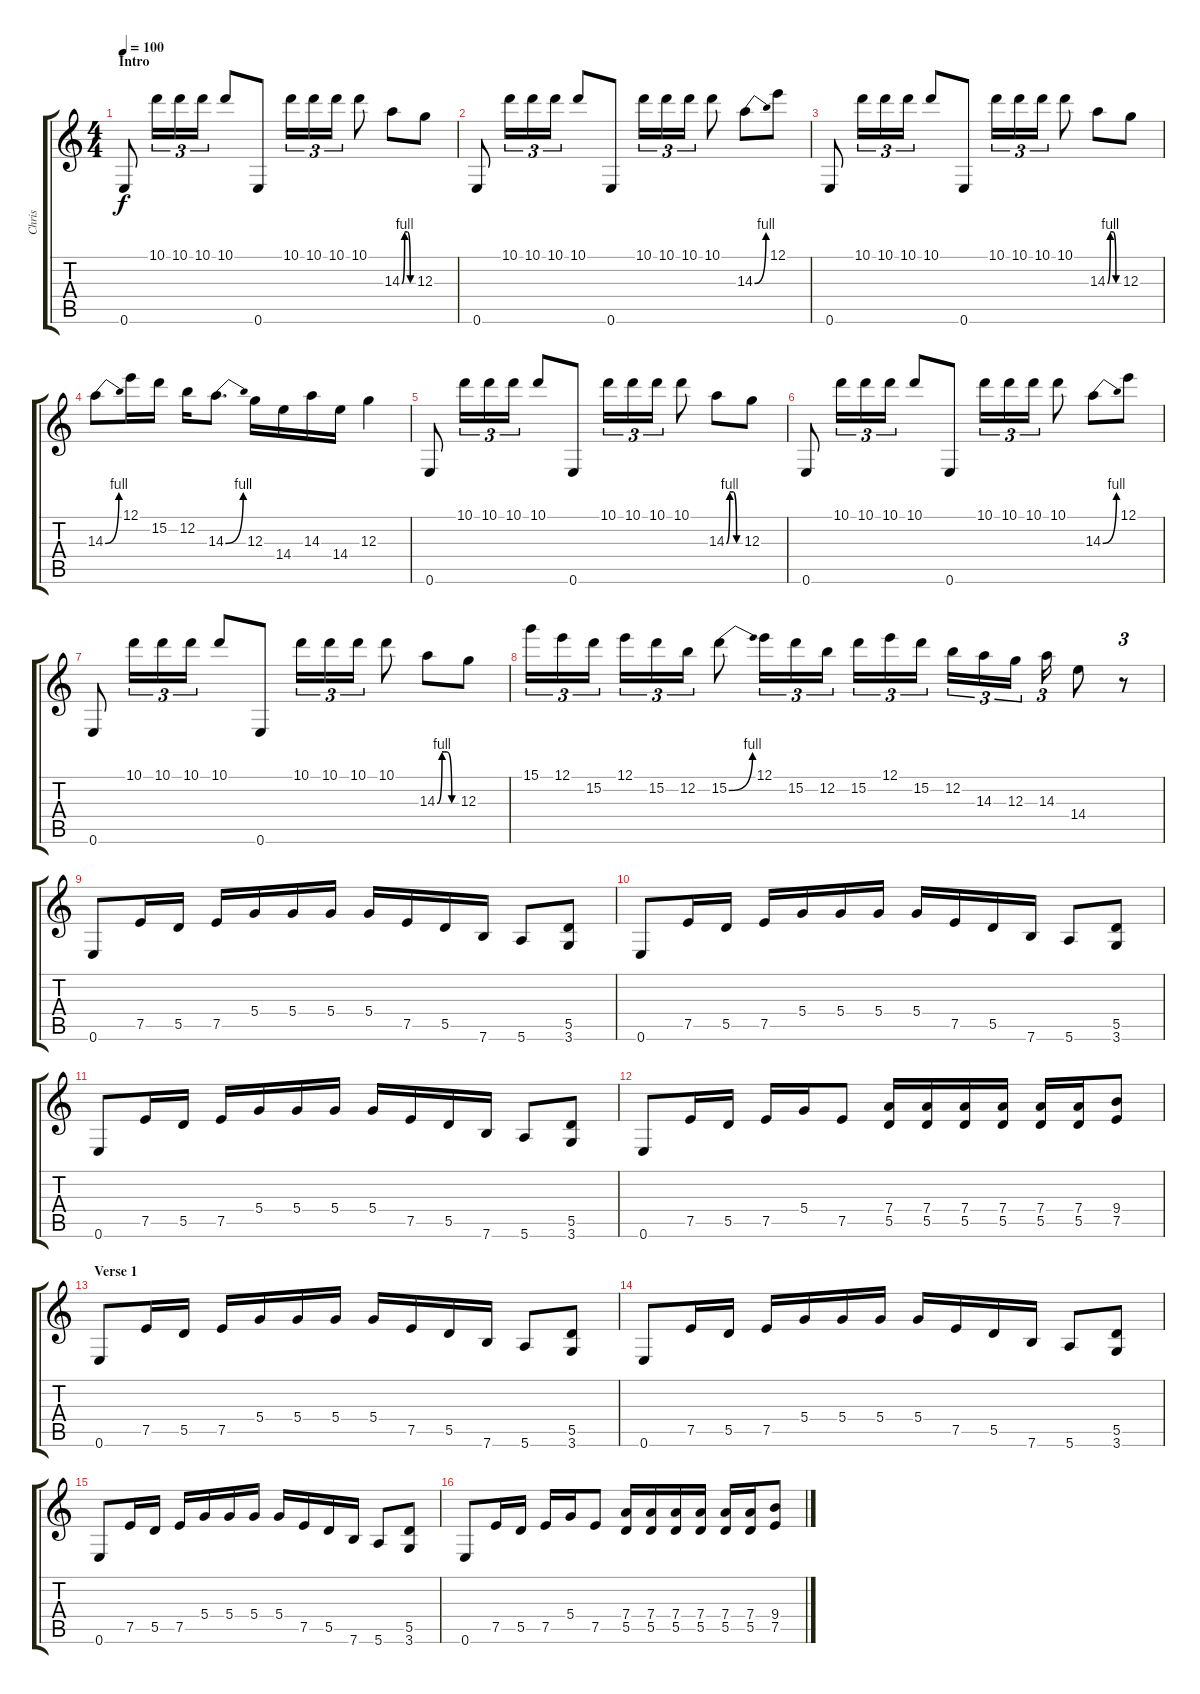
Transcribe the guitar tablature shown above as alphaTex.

\track ("Chris" "Chris") {instrument distortionguitar}
\staff {score tabs}
\tuning (E4 B3 G3 D3 A2 E2) {hide}
\ts (4 4)
\section ("" "Intro")
\tempo 100
\clef g2
\ks c
0.6.8{dy f instrument distortionguitar} 10.1.16{tu (3 2)} 10.1.16{tu (3 2)} 10.1.16{tu (3 2)} 10.1.8 0.6.8 10.1.16{tu (3 2)} 10.1.16{tu (3 2)} 10.1.16{tu (3 2)} 10.1.8 14.3{be (custom 0 0 15 4 30 4 45 0 60 0)}.8 12.3.8 |
0.6.8 10.1.16{tu (3 2)} 10.1.16{tu (3 2)} 10.1.16{tu (3 2)} 10.1.8 0.6.8 10.1.16{tu (3 2)} 10.1.16{tu (3 2)} 10.1.16{tu (3 2)} 10.1.8 14.3{be (bend 0 0 60 4)}.8 12.1.8 |
0.6.8 10.1.16{tu (3 2)} 10.1.16{tu (3 2)} 10.1.16{tu (3 2)} 10.1.8 0.6.8 10.1.16{tu (3 2)} 10.1.16{tu (3 2)} 10.1.16{tu (3 2)} 10.1.8 14.3{be (custom 0 0 15 4 30 4 45 0 60 0)}.8 12.3.8 |
14.3{be (bend 0 0 60 4)}.8 12.1.16 15.2.16 12.2.16 14.3{be (bend 0 0 60 4)}.8{d} 12.3.16 14.4.16 14.3.16 14.4.16 12.3.4 |
0.6.8 10.1.16{tu (3 2)} 10.1.16{tu (3 2)} 10.1.16{tu (3 2)} 10.1.8 0.6.8 10.1.16{tu (3 2)} 10.1.16{tu (3 2)} 10.1.16{tu (3 2)} 10.1.8 14.3{be (custom 0 0 15 4 30 4 45 0 60 0)}.8 12.3.8 |
0.6.8 10.1.16{tu (3 2)} 10.1.16{tu (3 2)} 10.1.16{tu (3 2)} 10.1.8 0.6.8 10.1.16{tu (3 2)} 10.1.16{tu (3 2)} 10.1.16{tu (3 2)} 10.1.8 14.3{be (bend 0 0 60 4)}.8 12.1.8 |
0.6.8 10.1.16{tu (3 2)} 10.1.16{tu (3 2)} 10.1.16{tu (3 2)} 10.1.8 0.6.8 10.1.16{tu (3 2)} 10.1.16{tu (3 2)} 10.1.16{tu (3 2)} 10.1.8 14.3{be (custom 0 0 15 4 30 4 45 0 60 0)}.8 12.3.8 |
15.1.16{tu (3 2)} 12.1.16{tu (3 2)} 15.2.16{tu (3 2)} 12.1.16{tu (3 2)} 15.2.16{tu (3 2)} 12.2.16{tu (3 2)} 15.2{be (bend 0 0 60 4)}.8 12.1.16{tu (3 2)} 15.2.16{tu (3 2)} 12.2.16{tu (3 2)} 15.2.16{tu (3 2)} 12.1.16{tu (3 2)} 15.2.16{tu (3 2)} 12.2.16{tu (3 2)} 14.3.16{tu (3 2)} 12.3.16{tu (3 2)} 14.3.16{tu (3 2)} 14.4.8 r.8{tu (3 2)} |
0.6.8 7.5.16 5.5.16 7.5.16 5.4.16 5.4.16 5.4.16 5.4.16 7.5.16 5.5.16 7.6.16 5.6.8 (5.5 3.6).8 |
0.6.8 7.5.16 5.5.16 7.5.16 5.4.16 5.4.16 5.4.16 5.4.16 7.5.16 5.5.16 7.6.16 5.6.8 (5.5 3.6).8 |
0.6.8 7.5.16 5.5.16 7.5.16 5.4.16 5.4.16 5.4.16 5.4.16 7.5.16 5.5.16 7.6.16 5.6.8 (5.5 3.6).8 |
0.6.8 7.5.16 5.5.16 7.5.16 5.4.16 7.5.8 (7.4 5.5).16 (7.4 5.5).16 (7.4 5.5).16 (7.4 5.5).16 (7.4 5.5).16 (7.4 5.5).16 (9.4 7.5).8 |
\section ("" "Verse 1")
0.6.8 7.5.16 5.5.16 7.5.16 5.4.16 5.4.16 5.4.16 5.4.16 7.5.16 5.5.16 7.6.16 5.6.8 (5.5 3.6).8 |
0.6.8 7.5.16 5.5.16 7.5.16 5.4.16 5.4.16 5.4.16 5.4.16 7.5.16 5.5.16 7.6.16 5.6.8 (5.5 3.6).8 |
0.6.8 7.5.16 5.5.16 7.5.16 5.4.16 5.4.16 5.4.16 5.4.16 7.5.16 5.5.16 7.6.16 5.6.8 (5.5 3.6).8 |
0.6.8 7.5.16 5.5.16 7.5.16 5.4.16 7.5.8 (7.4 5.5).16 (7.4 5.5).16 (7.4 5.5).16 (7.4 5.5).16 (7.4 5.5).16 (7.4 5.5).16 (9.4 7.5).8
